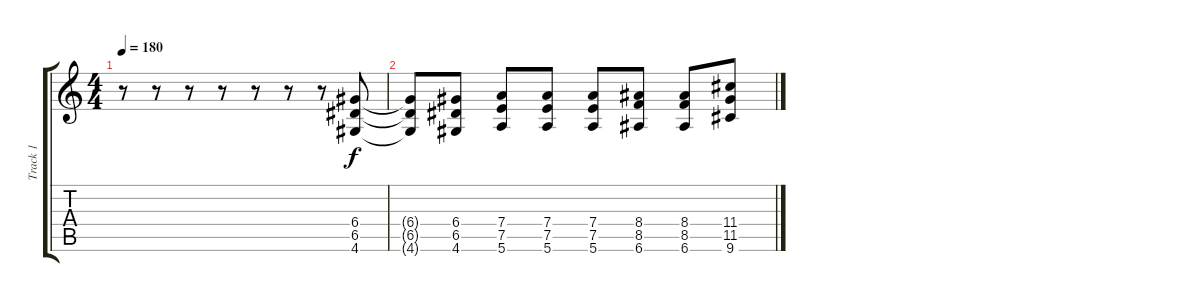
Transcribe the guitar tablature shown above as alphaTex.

\track ("Track 1" "Track 1") {instrument distortionguitar}
\staff {score tabs}
\tuning (E4 B3 G3 D3 A2 E2) {hide}
\ts (4 4)
\tempo 180
\clef g2
\ks c
r.8{dy f} r.8 r.8 r.8 r.8 r.8 r.8 (6.4 6.5 4.6).8 |
(6.4{t} 6.5{t} 4.6{t}).8 (6.4 6.5 4.6).8 (7.4 7.5 5.6).8 (7.4 7.5 5.6).8 (7.4 7.5 5.6).8 (8.4 8.5 6.6).8 (8.4 8.5 6.6).8 (11.4 11.5 9.6).8
